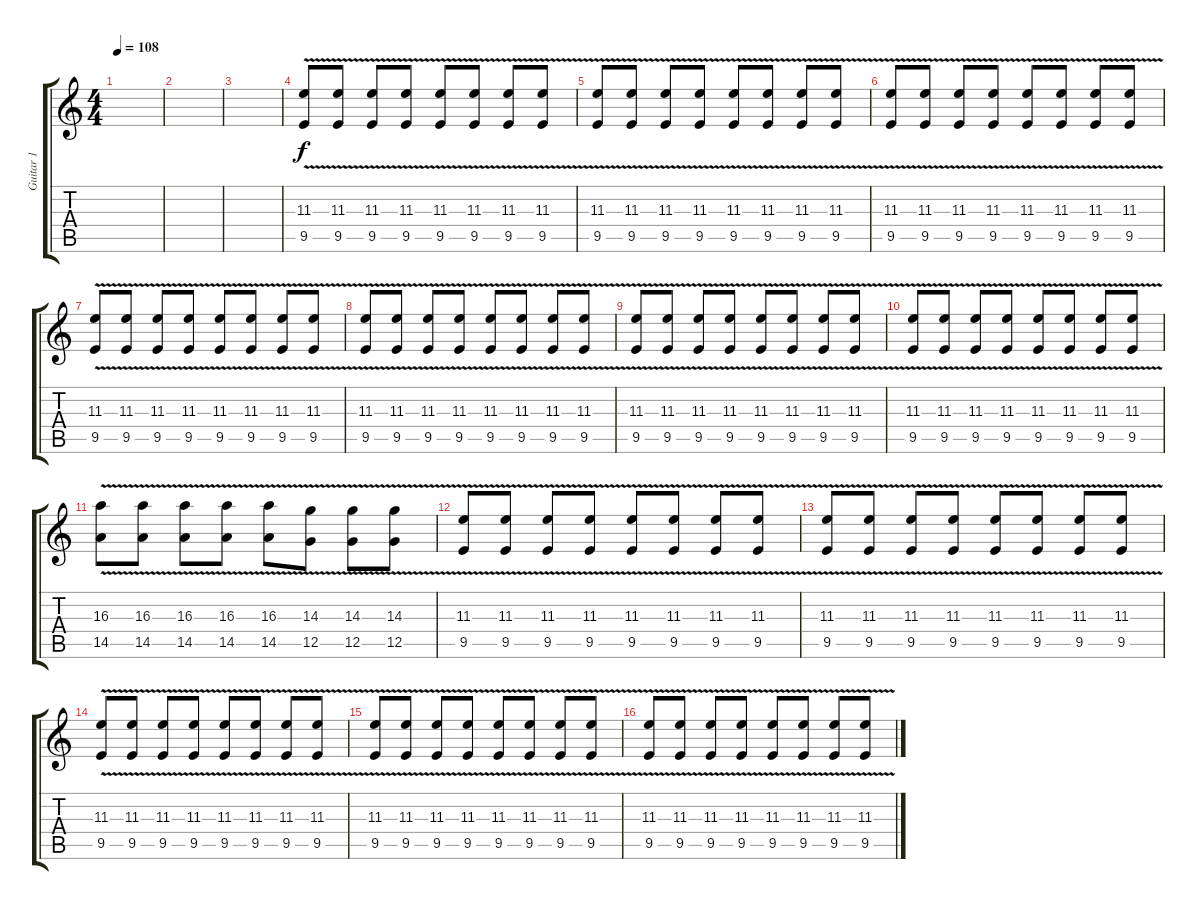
\track ("Guitar 1" "Guitar 1") {instrument distortionguitar}
\staff {score tabs}
\tuning (D4 A3 F3 C3 G2 C2) {hide}
\ts (4 4)
\tempo 108
\clef g2
\ks c
|
|
|
(11.3{v} 9.5{v}).8 (11.3{v} 9.5{v}).8 (11.3{v} 9.5{v}).8 (11.3{v} 9.5{v}).8 (11.3{v} 9.5{v}).8 (11.3{v} 9.5{v}).8 (11.3{v} 9.5{v}).8 (11.3{v} 9.5{v}).8 |
(11.3{v} 9.5{v}).8 (11.3{v} 9.5{v}).8 (11.3{v} 9.5{v}).8 (11.3{v} 9.5{v}).8 (11.3{v} 9.5{v}).8 (11.3{v} 9.5{v}).8 (11.3{v} 9.5{v}).8 (11.3{v} 9.5{v}).8 |
(11.3{v} 9.5{v}).8 (11.3{v} 9.5{v}).8 (11.3{v} 9.5{v}).8 (11.3{v} 9.5{v}).8 (11.3{v} 9.5{v}).8 (11.3{v} 9.5{v}).8 (11.3{v} 9.5{v}).8 (11.3{v} 9.5{v}).8 |
(11.3{v} 9.5{v}).8 (11.3{v} 9.5{v}).8 (11.3{v} 9.5{v}).8 (11.3{v} 9.5{v}).8 (11.3{v} 9.5{v}).8 (11.3{v} 9.5{v}).8 (11.3{v} 9.5{v}).8 (11.3{v} 9.5{v}).8 |
(11.3{v} 9.5{v}).8 (11.3{v} 9.5{v}).8 (11.3{v} 9.5{v}).8 (11.3{v} 9.5{v}).8 (11.3{v} 9.5{v}).8 (11.3{v} 9.5{v}).8 (11.3{v} 9.5{v}).8 (11.3{v} 9.5{v}).8 |
(11.3{v} 9.5{v}).8 (11.3{v} 9.5{v}).8 (11.3{v} 9.5{v}).8 (11.3{v} 9.5{v}).8 (11.3{v} 9.5{v}).8 (11.3{v} 9.5{v}).8 (11.3{v} 9.5{v}).8 (11.3{v} 9.5{v}).8 |
(11.3{v} 9.5{v}).8 (11.3{v} 9.5{v}).8 (11.3{v} 9.5{v}).8 (11.3{v} 9.5{v}).8 (11.3{v} 9.5{v}).8 (11.3{v} 9.5{v}).8 (11.3{v} 9.5{v}).8 (11.3{v} 9.5{v}).8 |
(16.3{v} 14.5{v}).8 (16.3{v} 14.5{v}).8 (16.3{v} 14.5{v}).8 (16.3 14.5{v}).8 (16.3{v} 14.5{v}).8 (14.3{v} 12.5{v}).8 (14.3{v} 12.5{v}).8 (14.3{v} 12.5{v}).8 |
(11.3{v} 9.5{v}).8 (11.3{v} 9.5{v}).8 (11.3{v} 9.5{v}).8 (11.3{v} 9.5{v}).8 (11.3{v} 9.5{v}).8 (11.3{v} 9.5{v}).8 (11.3{v} 9.5{v}).8 (11.3{v} 9.5{v}).8 |
(11.3{v} 9.5{v}).8 (11.3{v} 9.5{v}).8 (11.3{v} 9.5{v}).8 (11.3{v} 9.5{v}).8 (11.3{v} 9.5{v}).8 (11.3{v} 9.5{v}).8 (11.3{v} 9.5{v}).8 (11.3{v} 9.5{v}).8 |
(11.3{v} 9.5{v}).8 (11.3{v} 9.5{v}).8 (11.3{v} 9.5{v}).8 (11.3{v} 9.5{v}).8 (11.3{v} 9.5{v}).8 (11.3{v} 9.5{v}).8 (11.3{v} 9.5{v}).8 (11.3{v} 9.5{v}).8 |
(11.3{v} 9.5{v}).8 (11.3{v} 9.5{v}).8 (11.3{v} 9.5{v}).8 (11.3{v} 9.5{v}).8 (11.3{v} 9.5{v}).8 (11.3{v} 9.5{v}).8 (11.3{v} 9.5{v}).8 (11.3{v} 9.5{v}).8 |
(11.3{v} 9.5{v}).8 (11.3{v} 9.5{v}).8 (11.3{v} 9.5{v}).8 (11.3{v} 9.5{v}).8 (11.3{v} 9.5{v}).8 (11.3{v} 9.5{v}).8 (11.3{v} 9.5{v}).8 (11.3{v} 9.5{v}).8
